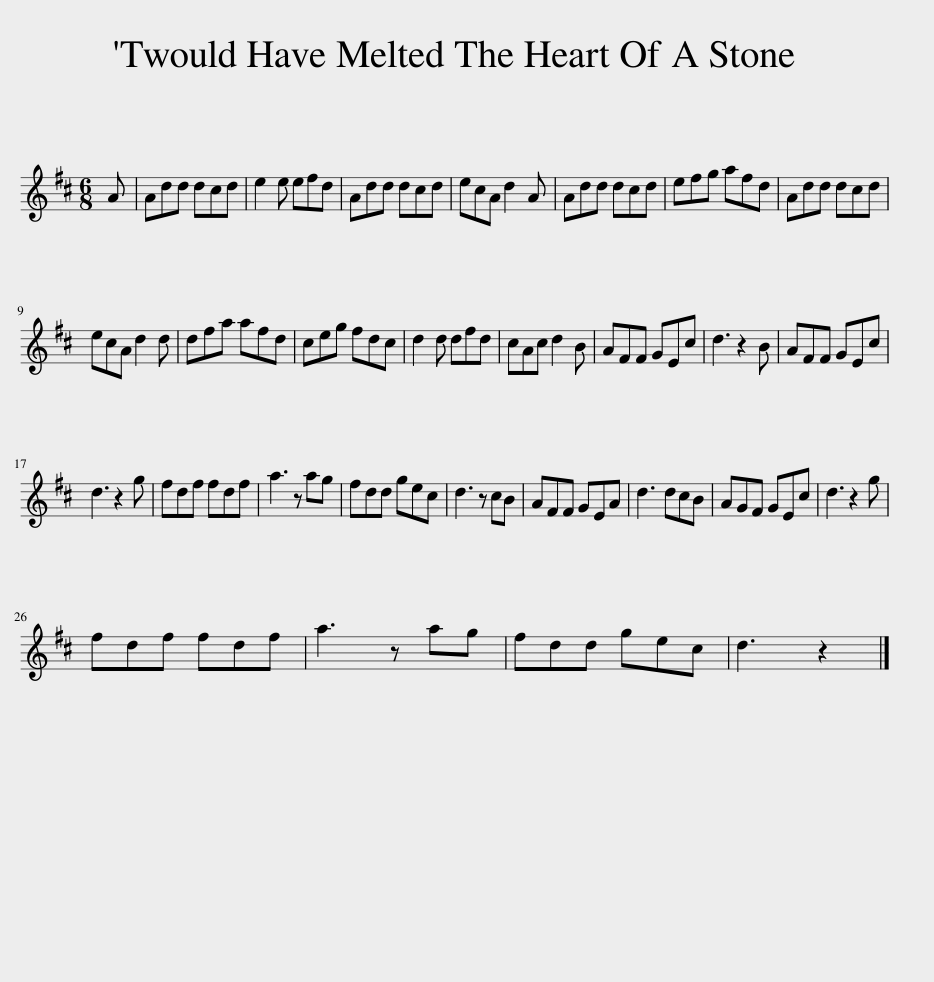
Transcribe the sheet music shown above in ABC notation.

X:1
L:1/8
M:6/8
I:linebreak $
K:D
V:1 treble
V:1
 A | Add dcd | e2 e efd | Add dcd | ecA d2 A | %5
 Add dcd | efg afd | Add dcd |$ ecA d2 d | dfa afd | %10
 ceg fdc | d2 d dfd | cAc d2 B | AFF GEc | d3 z2 B | %15
 AFF GEc |$ d3 z2 g | fdf fdf | a3 z ag | fdd gec | %20
 d3 z cB | AFF GEA | d3 dcB | AGF GEc | d3 z2 g |$ %25
 fdf fdf | a3 z ag | fdd gec | d3 z2 |] %29
